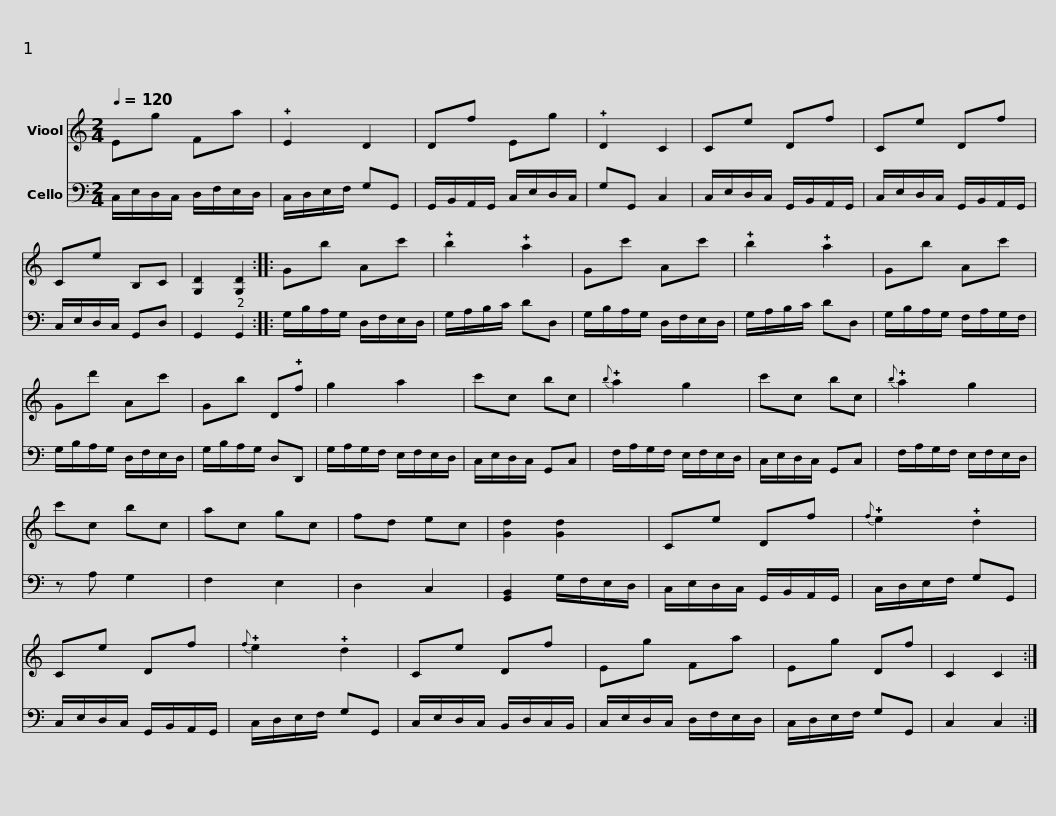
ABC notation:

X:1
%%score 1 2
L:1/8
Q:1/4=120
M:2/4
I:linebreak $
K:C
V:1 treble
V:2 bass
V:1
 Eg Fa | !plus!E2 D2 | Df Eg | !plus!D2 C2 | Ce Df | %5
 Ce Df | Ce B,C | [G,D]2 [G,D]2 ::$ Gb Ac' | !plus!b2 !plus!a2 | %10
 Gc' Ac' | !plus!b2 !plus!a2 | Gb Ac' | Gd' Ac' |$ Gb D!plus!f | %15
 g2 a2 | c'c bc |{b} !plus!a2 g2 | c'c bc |{b} !plus!a2 g2 |$ %20
 c'c bc | ac gc | fd ec | [Gd]2 [Gd]2 | Ce Df | %25
{f} !plus!e2 !plus!d2 |$ Ce Df |{f} !plus!e2 !plus!d2 | Ce Df | Eg Fa | %30
 Eg Df | C2 C2 :| %32
V:2
 C,/E,/D,/C,/ D,/F,/E,/D,/ | C,/D,/E,/F,/ G,G,, | G,,/B,,/A,,/G,,/ C,/E,/D,/C,/ | G,G,, C,2 | C,/E,/D,/C,/ G,,/B,,/A,,/G,,/ | %5
 C,/E,/D,/C,/ G,,/B,,/A,,/G,,/ | C,/E,/D,/C,/ G,,D, | G,,2 G,,2 ::$ G,/B,/A,/G,/ D,/F,/E,/D,/ | G,/A,/B,/C/ DD, | %10
 G,/B,/A,/G,/ D,/F,/E,/D,/ | G,/A,/B,/C/ DD, | G,/B,/A,/G,/ F,/A,/G,/F,/ | G,/B,/A,/G,/ D,/F,/E,/D,/ |$ G,/B,/A,/G,/ D,D,, | %15
 G,/A,/G,/F,/ E,/F,/E,/D,/ | C,/E,/D,/C,/ G,,C, | F,/A,/G,/F,/ E,/F,/E,/D,/ | C,/E,/D,/C,/ G,,C, | F,/A,/G,/F,/ E,/F,/E,/D,/ |$ %20
 z A, G,2 | F,2 E,2 | D,2 C,2 | [G,,B,,]2 G,/F,/E,/D,/ | C,/E,/D,/C,/ G,,/B,,/A,,/G,,/ | %25
 C,/D,/E,/F,/ G,G,, |$ C,/E,/D,/C,/ G,,/B,,/A,,/G,,/ | C,/D,/E,/F,/ G,G,, | C,/E,/D,/C,/ B,,/D,/C,/B,,/ | C,/E,/D,/C,/ D,/F,/E,/D,/ | %30
 C,/D,/E,/F,/ G,G,, | C,2 C,2 :| %32
